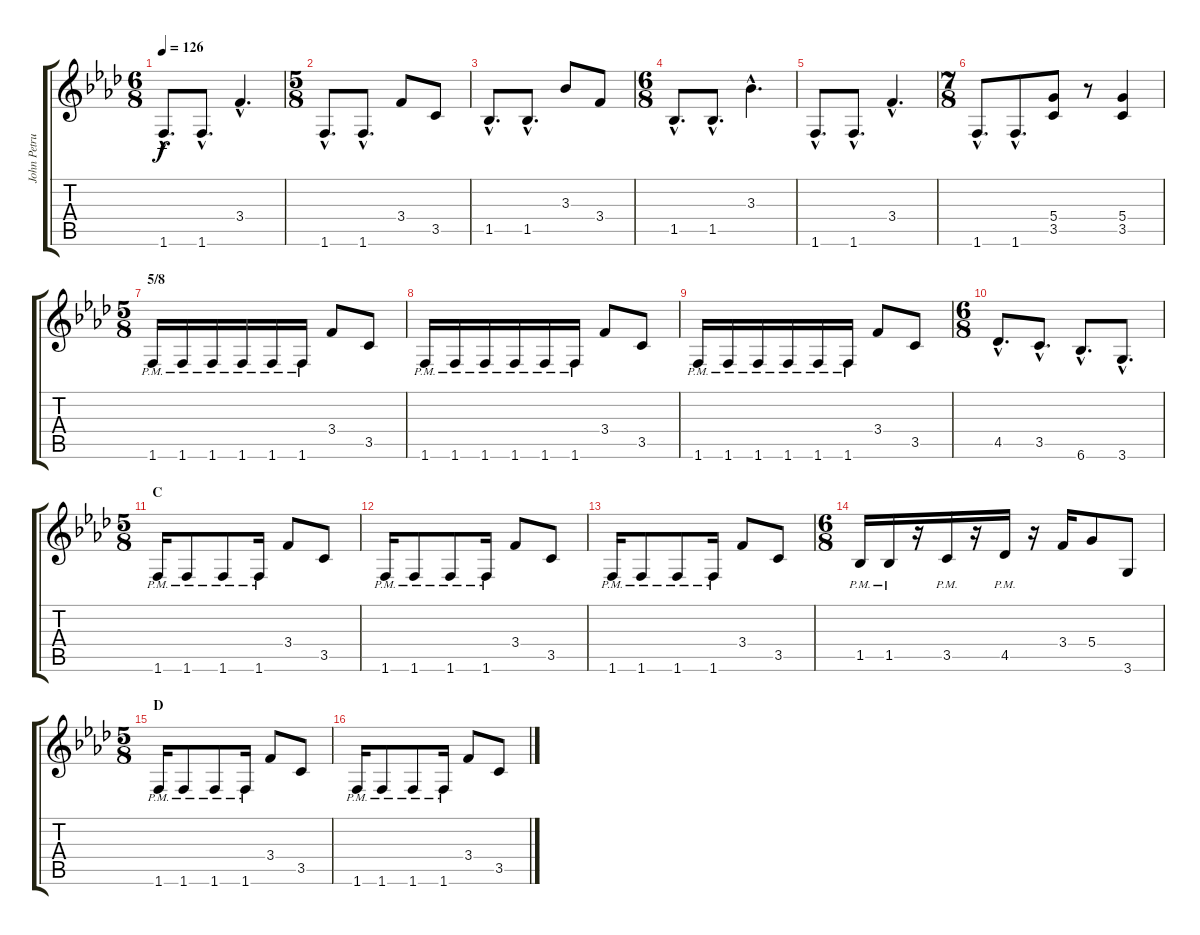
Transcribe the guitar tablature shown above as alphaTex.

\track ("John Petrucci" "John Petru") {instrument distortionguitar}
\staff {score tabs}
\tuning (E4 B3 G3 D3 A2 E2) {hide}
\ts (6 8)
\tempo 126
\clef g2
\ks ab
1.6{hac}.8{d dy f} 1.6{hac}.8{d} 3.4{hac}.4{d} |
\ts (5 8)
1.6{hac}.8{d} 1.6{hac}.8{d} 3.4.8 3.5.8 |
1.5{hac}.8{d} 1.5{hac}.8{d} 3.3.8 3.4.8 |
\ts (6 8)
1.5{hac}.8{d} 1.5{hac}.8{d} 3.3{hac}.4{d} |
1.6{hac}.8{d} 1.6{hac}.8{d} 3.4{hac}.4{d} |
\ts (7 8)
1.6{hac}.8{d} 1.6{hac}.8{d} (5.4 3.5).8 r.8 (5.4 3.5).4 |
\ts (5 8)
\section ("" "5/8")
1.6{pm}.16 1.6{pm}.16 1.6{pm}.16 1.6{pm}.16 1.6{pm}.16 1.6{pm}.16 3.4.8 3.5.8 |
1.6{pm}.16 1.6{pm}.16 1.6{pm}.16 1.6{pm}.16 1.6{pm}.16 1.6{pm}.16 3.4.8 3.5.8 |
1.6{pm}.16 1.6{pm}.16 1.6{pm}.16 1.6{pm}.16 1.6{pm}.16 1.6{pm}.16 3.4.8 3.5.8 |
\ts (6 8)
4.5{hac}.8{d} 3.5{hac}.8{d} 6.6{hac}.8{d} 3.6{hac}.8{d} |
\ts (5 8)
\section ("" "C")
1.6{pm}.16 1.6{pm}.8 1.6{pm}.8 1.6{pm}.16 3.4.8 3.5.8 |
1.6{pm}.16 1.6{pm}.8 1.6{pm}.8 1.6{pm}.16 3.4.8 3.5.8 |
1.6{pm}.16 1.6{pm}.8 1.6{pm}.8 1.6{pm}.16 3.4.8 3.5.8 |
\ts (6 8)
1.5{pm}.16 1.5{pm}.16 r.16 3.5{pm}.16 r.16 4.5{pm}.16 r.16 3.4.16 5.4.8 3.6.8 |
\ts (5 8)
\section ("" "D")
1.6{pm}.16 1.6{pm}.8 1.6{pm}.8 1.6{pm}.16 3.4.8 3.5.8 |
1.6{pm}.16 1.6{pm}.8 1.6{pm}.8 1.6{pm}.16 3.4.8 3.5.8
